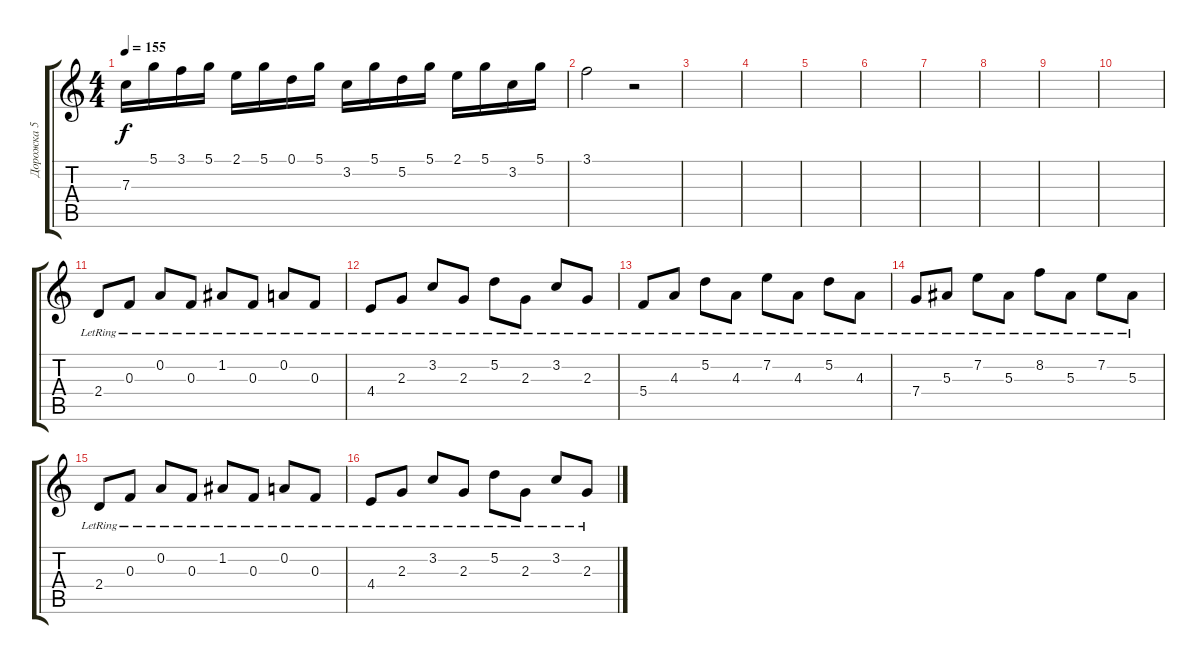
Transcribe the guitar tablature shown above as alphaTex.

\track ("Дорожка 5" "Дорожка 5") {instrument acousticguitarnylon}
\staff {score tabs}
\tuning (D4 A3 F3 C3 G2 D2) {hide}
\ts (4 4)
\tempo 155
\clef g2
\ks c
7.3.16{dy f} 5.1.16 3.1.16 5.1.16 2.1.16 5.1.16 0.1.16 5.1.16 3.2.16 5.1.16 5.2.16 5.1.16 2.1.16 5.1.16 3.2.16 5.1.16 |
3.1.2 r.2 |
|
|
|
|
|
|
|
|
2.4{lr}.8{instrument acousticguitarnylon} 0.3{lr}.8 0.2{lr}.8 0.3{lr}.8 1.2{lr}.8 0.3{lr}.8 0.2{lr}.8 0.3{lr}.8 |
4.4{lr}.8 2.3{lr}.8 3.2{lr}.8 2.3{lr}.8 5.2{lr}.8 2.3{lr}.8 3.2{lr}.8 2.3{lr}.8 |
5.4{lr}.8 4.3{lr}.8 5.2{lr}.8 4.3{lr}.8 7.2{lr}.8 4.3{lr}.8 5.2{lr}.8 4.3{lr}.8 |
7.4{lr}.8 5.3{lr}.8 7.2{lr}.8 5.3{lr}.8 8.2{lr}.8 5.3{lr}.8 7.2{lr}.8 5.3{lr}.8 |
2.4{lr}.8 0.3{lr}.8 0.2{lr}.8 0.3{lr}.8 1.2{lr}.8 0.3{lr}.8 0.2{lr}.8 0.3{lr}.8 |
4.4{lr}.8 2.3{lr}.8 3.2{lr}.8 2.3{lr}.8 5.2{lr}.8 2.3{lr}.8 3.2{lr}.8 2.3{lr}.8
